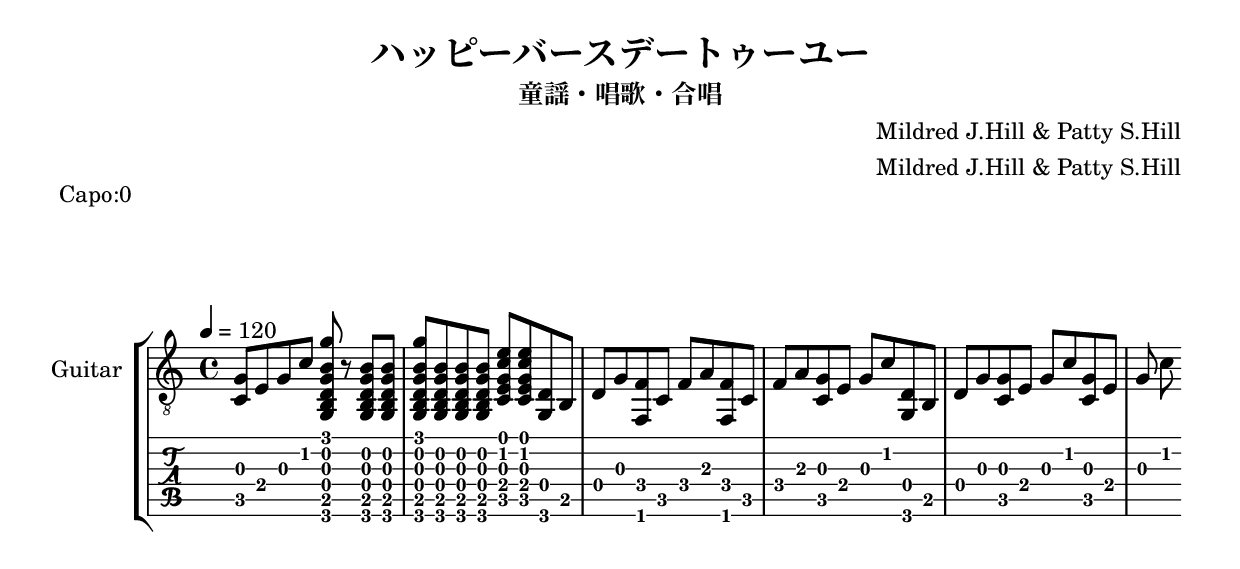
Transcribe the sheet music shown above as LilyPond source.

%%% 弾き語り用TAB譜のテンプレート2

\language "english"		% 言語設定(英語)
\include "predefined-guitar-fretboards.ly"
\version "2.18.2"

%%ヘッダー
\header {                       
title = "ハッピーバースデートゥーユー"
subtitle = "童謡・唱歌・合唱"
composer = "Mildred J.Hill & Patty S.Hill"
arranger = "Mildred J.Hill & Patty S.Hill"
piece = "Capo:0"
}

%% 楽譜設定
scoredefault = {
  \key c \major
  % \tempo 4 = 120
}


%% ボーカル
vocal =  \relative c' {

}

%% 歌詞
lyric = \lyricmode {

}

\storePredefinedDiagram #default-fret-table
                        \chordmode { c'' }
                        #guitar-tuning
                        #(offset-fret 2 (chord-shape 'bes guitar-tuning))
\storePredefinedDiagram #default-fret-table
                        \chordmode { d'' }
                        #guitar-tuning
                        #(offset-fret 4 (chord-shape 'bes guitar-tuning))

%% コードとダイアグラム用
chord = \chordmode {

}

%% ギター(コードを表示したい音符に^""でできる)
guitar = {
  \key c \major
  \time 4/4
  \tempo 4 = 120
<c\5 g\3>8 <e\4>8 <g\3>8 <c'\2>8 <g,\6 b,\5 d\4 g\3 b\2 g'\1>8 r8 <g,\6 b,\5 d\4 g\3 b\2>8 <g,\6 b,\5 d\4 g\3 b\2>8 <g,\6 b,\5 d\4 g\3 b\2 g'\1>8 <g,\6 b,\5 d\4 g\3 b\2>8 <g,\6 b,\5 d\4 g\3 b\2>8 <g,\6 b,\5 d\4 g\3 b\2>8 <c\5 e\4 g\3 c'\2 e'\1>8 <c\5 e\4 g\3 c'\2 e'\1>8 <g,\6 d\4>8 <b,\5>8 <d\4>8 <g\3>8 <f,\6 f\4>8 <c\5>8 <f\4>8 <a\3>8 <f,\6 f\4>8 <c\5>8 <f\4>8 <a\3>8 <c\5 g\3>8 <e\4>8 <g\3>8 <c'\2>8 <g,\6 d\4>8 <b,\5>8 <d\4>8 <g\3>8 <c\5 g\3>8 <e\4>8 <g\3>8 <c'\2>8 <c\5 g\3>8 <e\4>8 <g\3>8 <c'\2>8 
}

%% 楽譜全体
\score {
  <<
    
    % %% ボーカル
    % \context Staff = "1" \with { instrumentName = "Vocal" } { % 男声の場合 \clef "G_8" を加える
    %   \scoredefault
    %   \vocal
    % }
    % %%歌詞
    % \addlyrics {
    %   \lyric
    % }

    \context ChordNames = "1" {
	\chord
    }

    % ギターダイアグラム表示
    \context FretBoards = "2" {
	\chord
    }
    
    %%ギター
    \context StaffGroup <<
      \context Staff = "3" \with { instrumentName = "Guitar" \clef "G_8" } {
	\guitar
      }

      \context TabStaff = "4" {
	\guitar
      }
    >>

    \context Lyrics = "5" {
      \lyricmode{

      }
    }
    
  >>
  \layout {			% 弦番号指示を削除
    \context { \Voice
	       \remove New_fingering_engraver
	     }
  }  
}